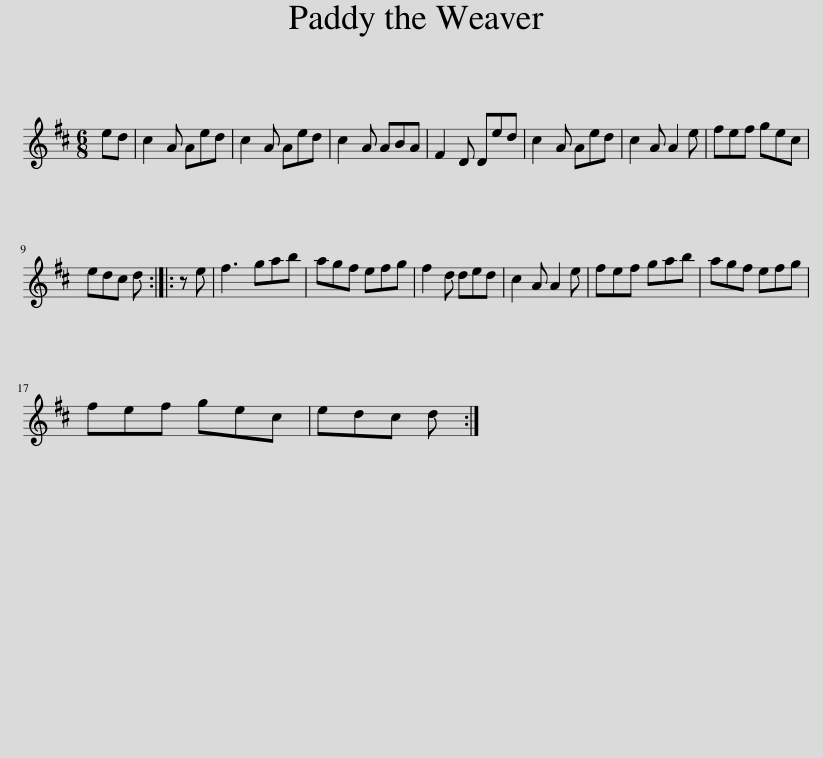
X:1
L:1/8
M:6/8
I:linebreak $
K:D
V:1 treble
V:1
 ed | c2 A Aed | c2 A Aed | c2 A ABA | F2 D Ded | %5
 c2 A Aed | c2 A A2 e | fef gec |$ edc d :: z e | %10
 f3 gab | agf efg | f2 d ded | c2 A A2 e | fef gab | %15
 agf efg |$ fef gec | edc d :| %18
